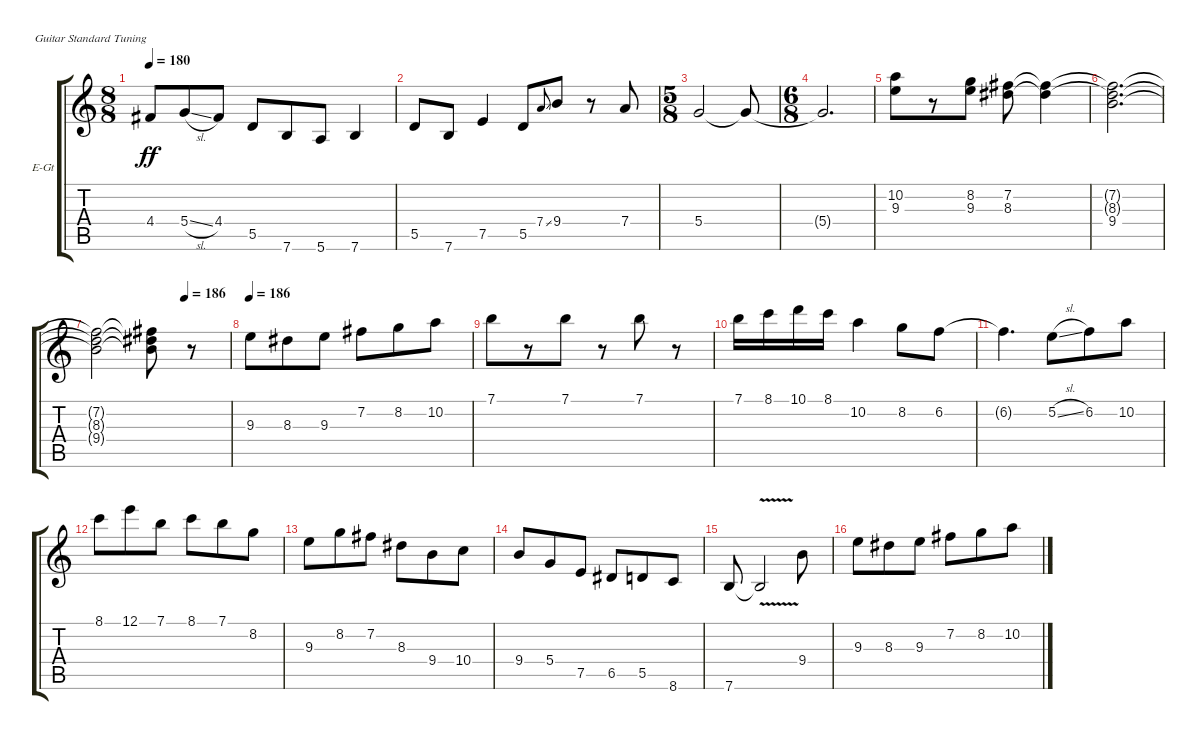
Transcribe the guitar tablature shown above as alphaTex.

\bracketExtendMode groupsimilarinstruments
\firstSystemTrackNameOrientation horizontal
\otherSystemsTrackNameOrientation horizontal
\track ("John" "E-Gt") {instrument electricguitarclean}
\staff {score tabs}
\tuning (E4 B3 G3 D3 A2 E2)
\ts (8 8)
\tempo 180
\clef g2
\scale
0.39527
\ks c
4.4.8{dy ff} 5.4{sl}.8 4.4.8 5.5.8 7.6.8 5.6.8 7.6.4 |
\scale
0.209459 5.5.8 7.6.8 7.5.4 5.5.8 7.4{ss}.8{gr onbeat} 9.4.8 r.8 7.4.8 |
\ts (5 8)
\scale
0.39527 5.4.2 5.4{t}.8 |
\ts (6 8)
\scale
0.39527 5.4{t}.2{d} |
\scale
0.333333 (10.2 9.3).8 r.8 (8.2 9.3).8 (7.2 8.3).8 (7.2{t} 8.3{t}).4 |
\scale
0.333333 (8.3{t} 7.2{t} 9.4).2{d} |
\tempo (186 0.666667)
\scale
0.333333 (8.3{t} 7.2{t} 9.4{t}).2 (8.3{t} 7.2{t} 9.4{t}).8 r.8 |
\tempo 186
\scale
0.333333 9.3.8 8.3.8 9.3.8 7.2.8 8.2.8 10.2.8 |
\scale
0.333333 7.1.8 r.8 7.1.8 r.8 7.1.8 r.8 |
\scale
0.333333 7.1.16 8.1.16 10.1.16 8.1.16 10.2.4 8.2.8 6.2.8 |
\scale
0.333333 6.2{t}.4{d} 5.2{sl}.8 6.2.8 10.2.8 |
\scale
0.333333 8.1.8 12.1.8 7.1.8 8.1.8 7.1.8 8.2.8 |
\scale
0.333333 9.3.8 8.2.8 7.2.8 8.3.8 9.4.8 10.4.8 |
\scale
0.333333 9.4.8 5.4.8 7.5.8 6.5.8 5.5.8 8.6.8 |
\scale
0.333333 7.6.8 7.6{v t}.2 9.4.8 |
\scale
0.333333 9.3.8 8.3.8 9.3.8 7.2.8 8.2.8 10.2.8
